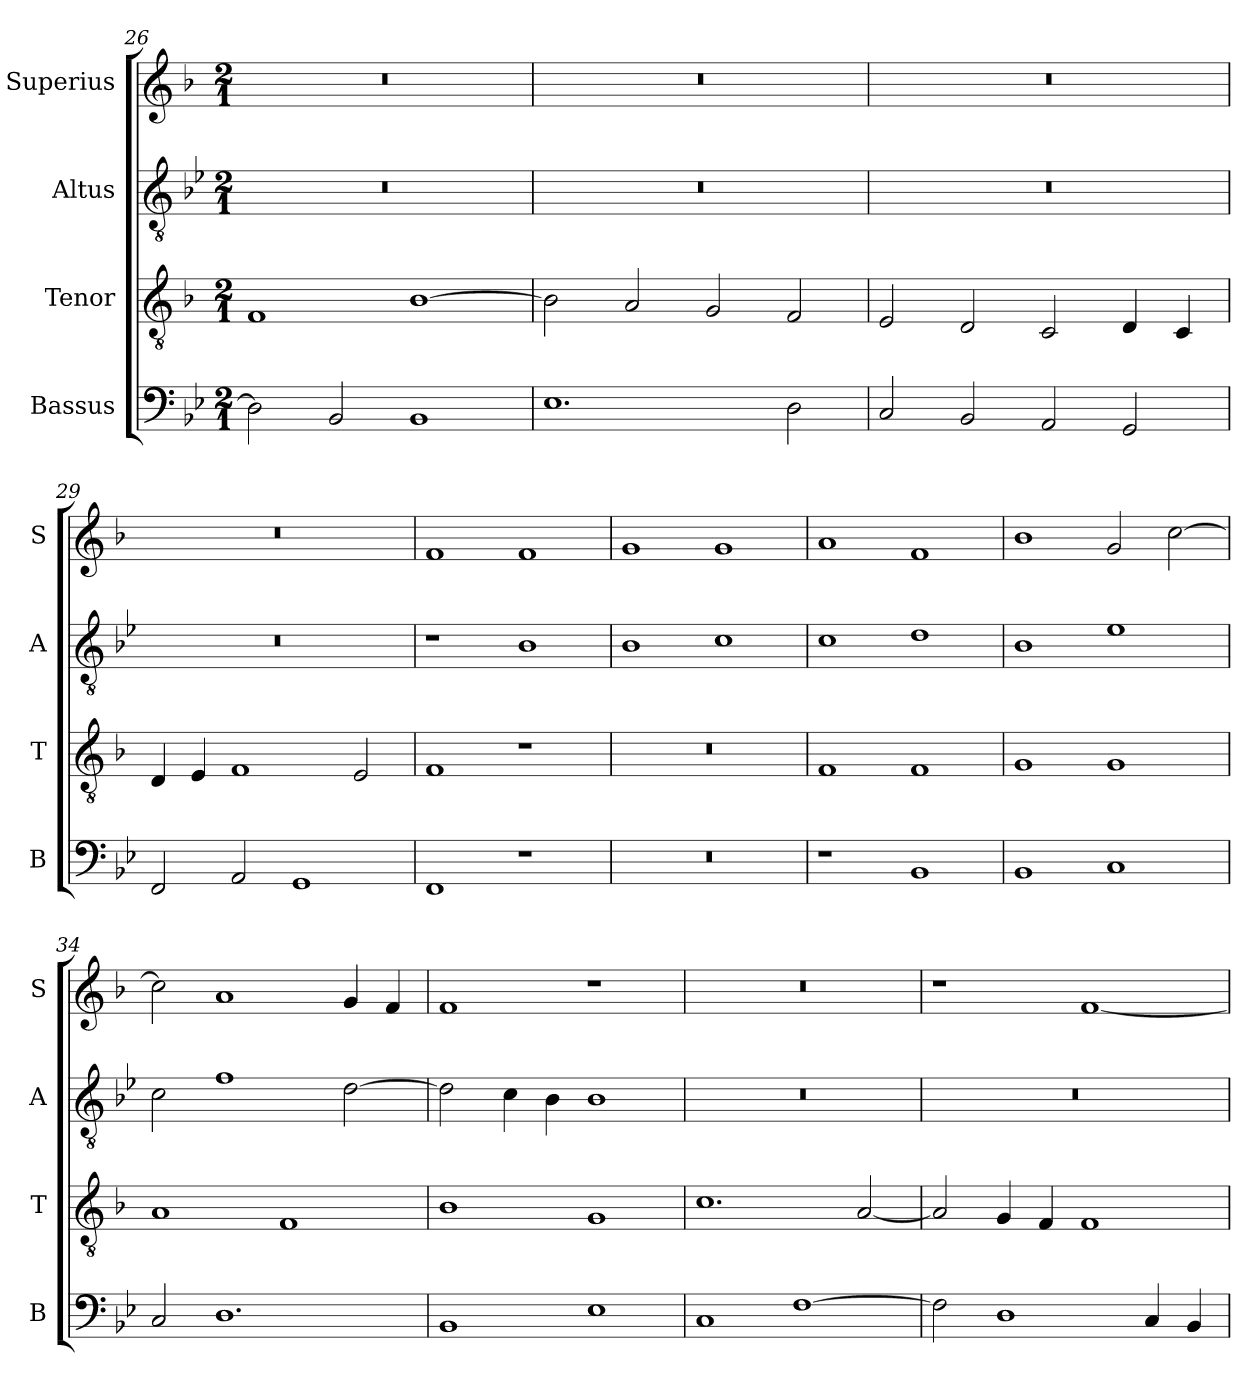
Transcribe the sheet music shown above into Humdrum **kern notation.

**kern	**kern	**kern	**kern
*part4	*part3	*part2	*part1
*staff4	*staff3	*staff2	*staff1
*I"Bassus	*I"Tenor	*I"Altus	*I"Superius
*I'B	*I'T	*I'A	*I'S
*clefF4	*clefGv2	*clefGv2	*clefG2
*k[b-e-]	*k[b-]	*k[b-e-]	*k[b-]
*g:	*d:	*g:	*d:
*M2/1	*M2/1	*M2/1	*M2/1
=26	=26	=26	=26
2D]	1F	0r	0r
2BB-	.	.	.
1BB-	[1B-	.	.
=27	=27	=27	=27
1.E-	2B-]	0r	0r
.	2A	.	.
.	2G	.	.
2D	2F	.	.
=28	=28	=28	=28
2C	2E	0r	0r
2BB-	2D	.	.
2AA	2C	.	.
2GG	4D	.	.
.	4C	.	.
=29	=29	=29	=29
2FF	4D	0r	0r
.	4E	.	.
2AA	1F	.	.
1GG	.	.	.
.	2E	.	.
=30	=30	=30	=30
1FF	1F	1r	1f
1r	1r	1B-	1f
=31	=31	=31	=31
0r	0r	1B-	1g
.	.	1c	1g
=32	=32	=32	=32
1r	1F	1c	1a
1BB-	1F	1d	1f
=33	=33	=33	=33
1BB-	1G	1B-	1b-
1C	1G	1e-	2g
.	.	.	[2cc
=34	=34	=34	=34
2C	1A	2c	2cc]
1.D	.	1f	1a
.	1F	.	.
.	.	[2d	4g
.	.	.	4f
=35	=35	=35	=35
1BB-	1B-	2d]	1f
.	.	4c	.
.	.	4B-	.
1E-	1G	1B-	1r
=36	=36	=36	=36
1C	1.c	0r	0r
[1F	.	.	.
.	[2A	.	.
=37	=37	=37	=37
2F]	2A]	0r	1r
1D	4G	.	.
.	4F	.	.
.	1F	.	[1f
4C	.	.	.
4BB-	.	.	.
=	=	=	=
*-	*-	*-	*-
